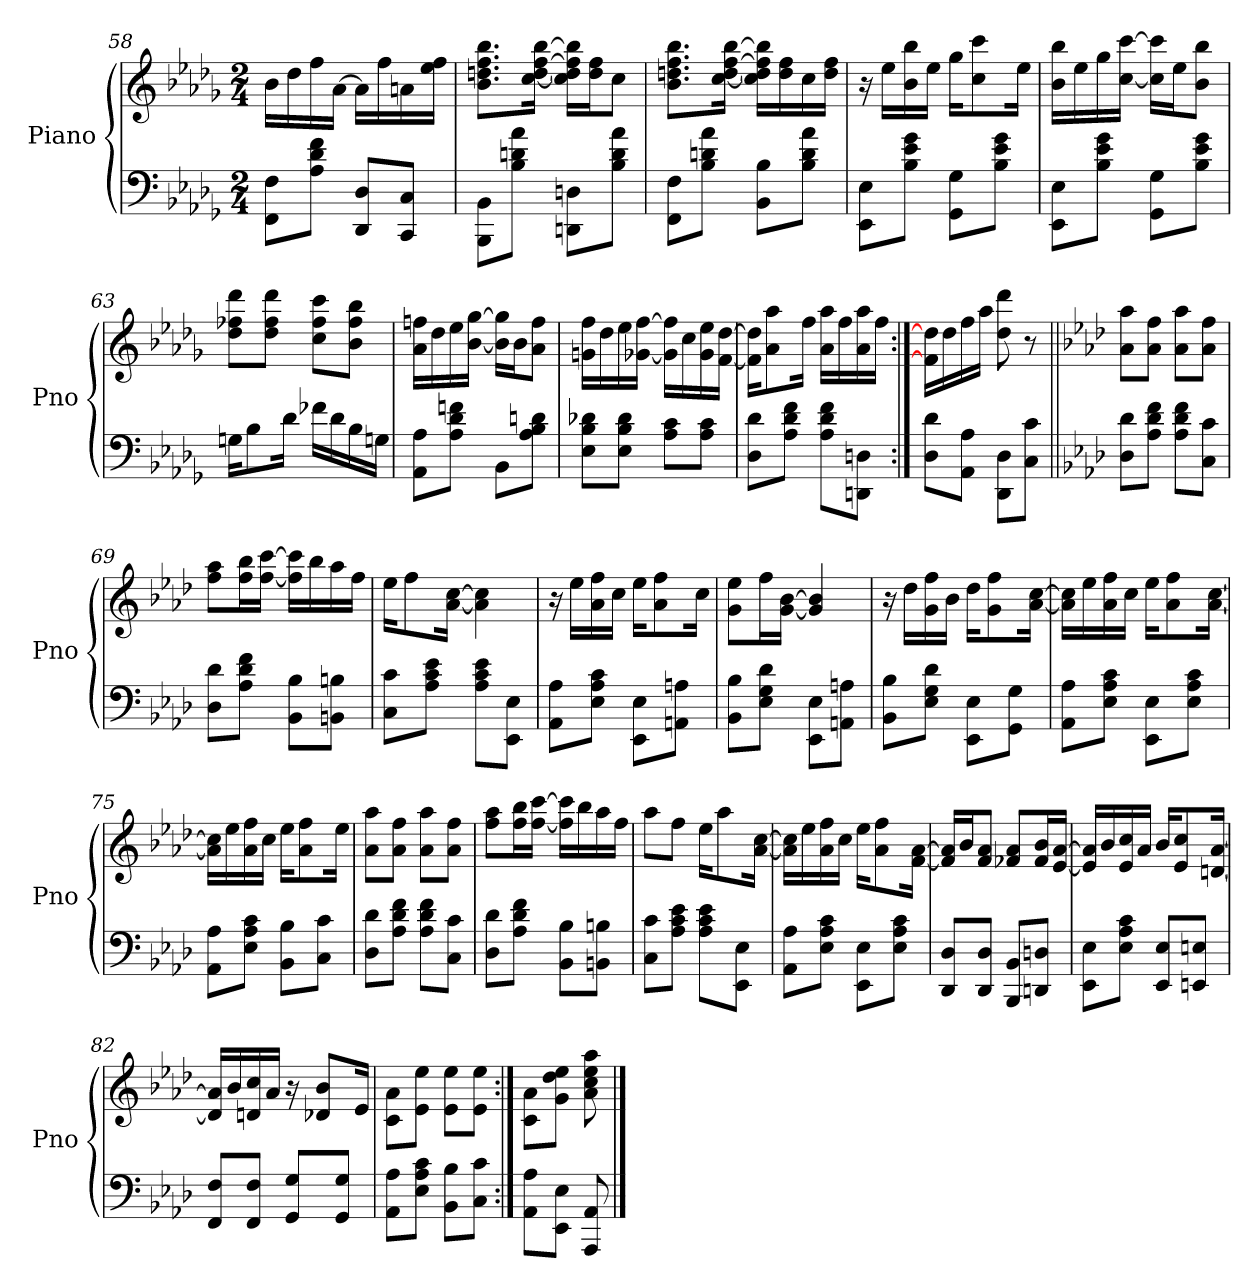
**kern	**kern
*part1	*part1
*staff2	*staff1
*I"Piano	*
*I'Pno	*
*clefF4	*clefG2
*k[b-e-a-d-g-]	*k[b-e-a-d-g-]
*M2/4	*M2/4
=58	=58
8FF 8FL	16b-LL
.	16dd-
8A- 8d- 8fJ	16ff
.	[16a-JJ
8DD- 8D-L	16a-LL]
.	16ff
8CC 8CJ	16an
.	16ee- 16ffJJ
=59	=59
8BBB- 8BB-L	8.b- 8.ddn 8.ff 8.bb-L
8B- 8dn 8a-J	.
.	[16cc [16dd [16ff [16bb-Jk
8DDn 8DnL	16cc] 16dd] 16ff] 16bb-]LL
.	16dd 16ffJ
8B- 8d 8a-J	8ccJ
=60	=60
8FF 8FL	8.b- 8.ddn 8.ff 8.bb-L
8B- 8dn 8a-J	.
.	[16cc [16dd [16ff [16bb-Jk
8BB- 8B-L	16cc] 16dd] 16ff] 16bb-]LL
.	16dd 16ff
8B- 8d 8a-J	16cc
.	16dd 16ffJJ
=61	=61
8EE- 8E-L	16r
.	16ee-LL
8B- 8e- 8g-J	16b- 16bb-
.	16ee-JJ
8GG- 8G-L	16gg-KL
.	8cc 8ccc
8B- 8e- 8g-J	.
.	16ee-Jk
=62	=62
8EE- 8E-L	16b- 16bb-LL
.	16ee-
8B- 8e- 8g-J	16gg-
.	[16cc [16cccJJ
8GG- 8G-L	16cc] 16ccc]LL
.	16ee-J
8B- 8e- 8g-J	8b- 8bb-J
=63	=63
16GnKL	8dd- 8ff-X 8ddd-L
8B-	.
.	8dd- 8ff- 8ddd-J
16d-Jk	.
16f-XLL	8cc 8ff- 8cccL
16d-	.
16B-	8b- 8ff- 8bb-J
16GnJJ	.
=64	=64
8AA- 8A-L	16a- 16ffnLL
.	16dd-
8A- 8d- 8fnJ	16ee-
.	[16b- [16gg-JJ
8BB-L	16b-] 16gg-]LL
.	16b-J
8A- 8B- 8dnJ	8a- 8ffJ
=65	=65
8E- 8B- 8d-XL	16gn 16ffLL
.	16dd-
8E- 8B- 8d-J	16ee-
.	[16g-X [16ffJJ
8A- 8cL	16g-] 16ff]LL
.	16cc
8A- 8cJ	16g- 16ee-
.	[16f [16dd-JJ
=66	=66
8D- 8d-L	16f] 16dd-]KL
.	8a- 8aa-
8A- 8d- 8fJ	.
.	16ffJk
8A- 8d- 8fL	16a- 16aa-LL
.	16ff
8DDn 8DnJ	16a- 16aa-
.	16ffJJ
=67:|!	=67:|!
8D- 8d-L	16f] 16dd-]LL
.	16dd-
8AA- 8A-J	16ff
.	16aa-JJ
8DD-\ 8D-\L	8dd- 8ddd-
8C\ 8c\J	8r
=68||	=68||
*k[b-e-a-d-]	*k[b-e-a-d-]
8D- 8d-L	8a- 8aa-L
8A- 8d- 8fJ	8a- 8ffJ
8A- 8d- 8fL	8a- 8aa-L
8C 8cJ	8a- 8ffJ
=69	=69
8D- 8d-L	8ff 8aa-L
8A- 8d- 8fJ	16ff 16bb-L
.	[16ff [16cccJJ
8BB- 8B-L	16ff] 16ccc]LL
.	16bb-
8BBn 8BnJ	16aa-
.	16ffJJ
=70	=70
8C 8cL	16ee-KL
.	8ff
8A- 8c 8e-J	.
.	[16a- [16ccJk
8A- 8c 8e-L	4a-] 4cc]
8EE- 8E-J	.
=71	=71
8AA- 8A-L	16r
.	16ee-LL
8E- 8A- 8cJ	16a- 16ff
.	16ccJJ
8EE-\ 8E-\L	16ee-KL
.	8a- 8ff
8AAn\ 8An\J	.
.	16ccJk
=72	=72
8BB- 8B-L	8g 8ee-L
8E- 8G 8d-J	16ffL
.	[16g [16b-JJ
8EE-\ 8E-\L	4g] 4b-]
8AAn\ 8An\J	.
=73	=73
8BB- 8B-L	16r
.	16dd-LL
8E- 8G 8d-J	16g 16ff
.	16b-JJ
8EE-\ 8E-\L	16dd-KL
.	8g 8ff
8GG\ 8G\J	.
.	[16a- [16ccJk
=74	=74
8AA- 8A-L	16a-] 16cc]LL
.	16ee-
8E- 8A- 8cJ	16a- 16ff
.	16ccJJ
8EE- 8E-L	16ee-KL
.	8a- 8ff
8E- 8A- 8cJ	.
.	[16a- [16ccJk
=75	=75
8AA- 8A-L	16a-] 16cc]LL
.	16ee-
8E- 8A- 8cJ	16a- 16ff
.	16ccJJ
8BB- 8B-L	16ee-KL
.	8a- 8ff
8C 8cJ	.
.	16ee-Jk
=76	=76
8D- 8d-L	8a- 8aa-L
8A- 8d- 8fJ	8a- 8ffJ
8A- 8d- 8fL	8a- 8aa-L
8C 8cJ	8a- 8ffJ
=77	=77
8D- 8d-L	8ff 8aa-L
8A- 8d- 8fJ	16ff 16bb-L
.	[16ff [16cccJJ
8BB- 8B-L	16ff] 16ccc]LL
.	16bb-
8BBn 8BnJ	16aa-
.	16ffJJ
=78	=78
8C 8cL	8aa-L
8A- 8c 8e-J	8ffJ
8A- 8c 8e-L	16ee-KL
.	8aa-
8EE- 8E-J	.
.	[16a- [16ccJk
=79	=79
8AA- 8A-L	16a-] 16cc]LL
.	16ee-
8E- 8A- 8cJ	16a- 16ff
.	16ccJJ
8EE- 8E-L	16ee-KL
.	8a- 8ff
8E- 8A- 8cJ	.
.	[16f [16a-Jk
=80	=80
8DD- 8D-L	16f] 16a-]LL
.	16b-J
8DD- 8D-J	8f 8a-J
8BBB- 8BB-L	8f-X 8a-L
8DDn 8DnJ	16f- 16b-L
.	[16e- [16a-JJ
=81	=81
8EE- 8E-L	16e-] 16a-]LL
.	16b-
8E- 8A- 8cJ	16e- 16cc
.	16a-JJ
8EE- 8E-L	16b-KL
.	8e- 8cc
8EEn 8EnJ	.
.	[16dn [16a-Jk
=82	=82
8FF 8FL	16dn] 16a-]LL
.	16b-
8FF 8FJ	16d 16cc
.	16a-JJ
8GG 8GL	16r
.	8d-X 8b-L
8GG 8GJ	.
.	16e-Jk
=83	=83
8AA- 8A-L	8c\ 8a-\L
8E- 8A- 8cJ	8e-\ 8ee-\J
8BB- 8B-L	8e-\ 8ee-\L
8C 8cJ	8e-\ 8ee-\J
=84:|!	=84:|!
8AA-\ 8A-\L	8c\ 8a-\L
8EE-\ 8E-\J	8g\ 8dd-\ 8ee-\J
8AAA- 8AA-	8a- 8cc 8ee- 8aa-
==	==
*-	*-
